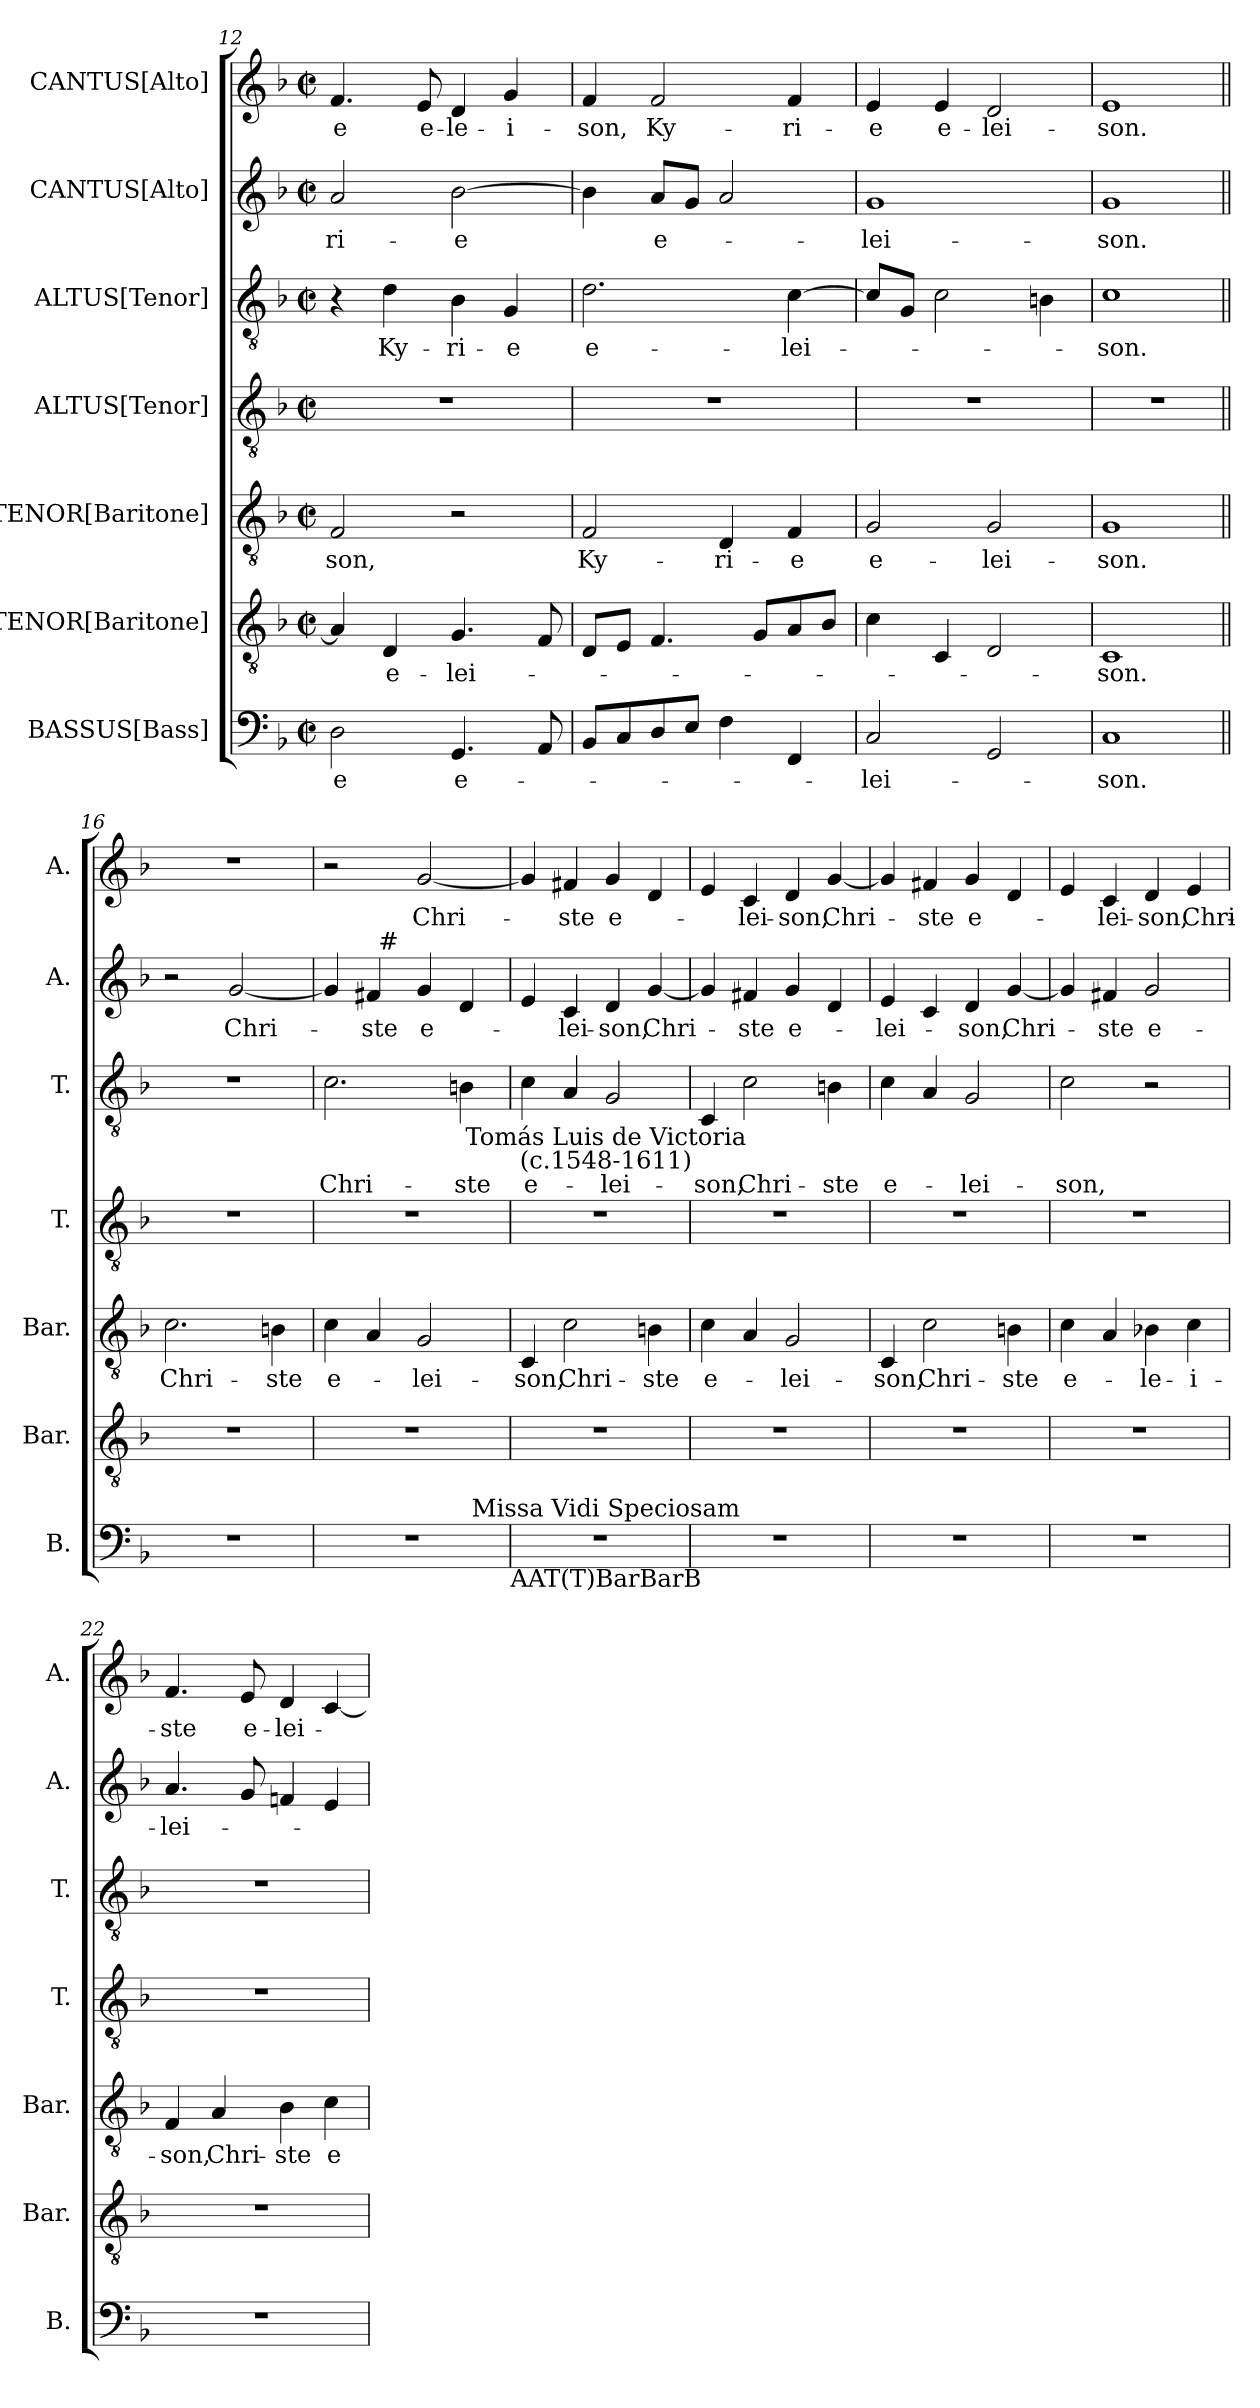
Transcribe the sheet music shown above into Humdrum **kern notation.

**kern	**text	**kern	**text	**kern	**text	**kern	**kern	**text	**kern	**text	**kern	**text
*part7	*part7	*part6	*part6	*part5	*part5	*part4	*part3	*part3	*part2	*part2	*part1	*part1
*staff7	*staff7	*staff6	*staff6	*staff5	*staff5	*staff4	*staff3	*staff3	*staff2	*staff2	*staff1	*staff1
*I"BASSUS[Bass]	*	*I"TENOR[Baritone]	*	*I"TENOR[Baritone]	*	*I"ALTUS[Tenor]	*I"ALTUS[Tenor]	*	*I"CANTUS[Alto]	*	*I"CANTUS[Alto]	*
*I'B.	*	*I'Bar.	*	*I'Bar.	*	*I'T.	*I'T.	*	*I'A.	*	*I'A.	*
*clefF4	*	*clefGv2	*	*clefGv2	*	*clefGv2	*clefGv2	*	*clefG2	*	*clefG2	*
*	*	*ITrd7c12	*	*ITrd7c12	*	*ITrd7c12	*ITrd7c12	*	*	*	*	*
*k[b-]	*	*k[b-]	*	*k[b-]	*	*k[b-]	*k[b-]	*	*k[b-]	*	*k[b-]	*
*F:	*	*F:	*	*F:	*	*F:	*F:	*	*F:	*	*F:	*
*M2/2	*	*M2/2	*	*M2/2	*	*M2/2	*M2/2	*	*M2/2	*	*M2/2	*
*met(c|)	*	*met(c|)	*	*met(c|)	*	*met(c|)	*met(c|)	*	*met(c|)	*	*met(c|)	*
=12	=12	=12	=12	=12	=12	=12	=12	=12	=12	=12	=12	=12
!	!LO:LY:b	!	!	!	!LO:LY:b	!	!	!	!	!LO:LY:b	!	!LO:LY:b
2D\	-e	4AA/]	.	2FF/	-son,	1r	4r	.	2a/	-ri-	4.f/	-e
!	!	!	!LO:LY:b	!	!	!	!	!LO:LY:b	!	!	!	!
.	.	4DD/	e-	.	.	.	4D\	Ky-	.	.	.	.
!	!	!	!	!	!	!	!	!	!	!	!	!LO:LY:b
.	.	.	.	.	.	.	.	.	.	.	8e/	e-
!	!LO:LY:b	!	!LO:LY:b	!	!	!	!	!LO:LY:b	!	!LO:LY:b	!	!LO:LY:b
4.GG/	e-	4.GG/	-lei-	2r	.	.	4BB-\	-ri-	[>2b-\	-e	4d/	-le-
!	!	!	!	!	!	!	!	!LO:LY:b	!	!	!	!LO:LY:b
.	.	.	.	.	.	.	4GG/	-e	.	.	4g/	-i-
8AA/	.	8FF/	.	.	.	.	.	.	.	.	.	.
=13	=13	=13	=13	=13	=13	=13	=13	=13	=13	=13	=13	=13
!	!	!	!	!	!LO:LY:b	!	!	!LO:LY:b	!	!	!	!LO:LY:b
8BB-/L	.	8DD/L	.	2FF/	Ky-	1r	2.D\	e-	4b-\]	.	4f/	-son,
8C/	.	8EE/J	.	.	.	.	.	.	.	.	.	.
!	!	!	!	!	!	!	!	!	!	!LO:LY:b	!	!LO:LY:b
8D/	.	4.FF/	.	.	.	.	.	.	8a/L	e-	2f/	Ky-
8E/J	.	.	.	.	.	.	.	.	8g/J	.	.	.
!	!	!	!	!	!LO:LY:b	!	!	!	!	!	!	!
4F\	.	.	.	4DD/	-ri-	.	.	.	2a/	.	.	.
.	.	8GG/L	.	.	.	.	.	.	.	.	.	.
!	!	!	!	!	!LO:LY:b	!	!	!LO:LY:b	!	!	!	!LO:LY:b
4FF/	.	8AA/	.	4FF/	-e	.	[>4C\	-lei-	.	.	4f/	-ri-
.	.	8BB-/J	.	.	.	.	.	.	.	.	.	.
=14	=14	=14	=14	=14	=14	=14	=14	=14	=14	=14	=14	=14
!	!LO:LY:b	!	!	!	!LO:LY:b	!	!	!	!	!LO:LY:b	!	!LO:LY:b
2C/	-lei-	4C\	.	2GG/	e-	1r	8C/L]	.	1g	-lei-	4e/	-e
.	.	.	.	.	.	.	8GG/J	.	.	.	.	.
!	!	!	!	!	!	!	!	!	!	!	!	!LO:LY:b
.	.	4CC/	.	.	.	.	2C\	.	.	.	4e/	e-
!	!	!	!	!	!LO:LY:b	!	!	!	!	!	!	!LO:LY:b
2GG/	.	2DD/	.	2GG/	-lei-	.	.	.	.	.	2d/	-lei-
.	.	.	.	.	.	.	4BBn\	.	.	.	.	.
=15	=15	=15	=15	=15	=15	=15	=15	=15	=15	=15	=15	=15
!	!LO:LY:b	!	!LO:LY:b	!	!LO:LY:b	!	!	!LO:LY:b	!	!LO:LY:b	!	!LO:LY:b
1C	-son.	1CC	-son.	1GG	-son.	1r	1C	-son.	1g	-son.	1e	-son.
!!LO:PB:g=z
=16||	=16||	=16||	=16||	=16||	=16||	=16||	=16||	=16||	=16||	=16||	=16||	=16||
!	!	!	!	!	!LO:LY:b	!	!	!	!	!	!	!
1r	.	1r	.	2.C\	Chri-	1r	1r	.	2r	.	1r	.
!	!	!	!	!	!	!	!	!	!	!LO:LY:b	!	!
.	.	.	.	.	.	.	.	.	[<2g/	Chri-	.	.
!	!	!	!	!	!LO:LY:b	!	!	!	!	!	!	!
.	.	.	.	4BBn\	-ste	.	.	.	.	.	.	.
=17	=17	=17	=17	=17	=17	=17	=17	=17	=17	=17	=17	=17
!	!	!	!	!	!LO:LY:b	!	!	!LO:LY:b	!	!	!	!
*	*	*	*	*	*	*	*	*	*^	*	*	*
1r	.	1r	.	4C\	e-	1r	2.C\	Chri-	4g/]	4ryy	.	2r	.
!	!	!	!	!	!	!	!	!	!	!	!LO:LY:b	!	!
.	.	.	.	4AA/	.	.	.	.	4f#/	32ryy	-ste	.	.
!	!	!	!	!	!	!	!	!	!	!LO:TX:a:t=#	!	!	!
.	.	.	.	.	.	.	.	.	.	2ryy	.	.	.
!	!	!	!	!	!LO:LY:b	!	!	!	!	!	!LO:LY:b	!	!LO:LY:b
.	.	.	.	2GG/	-lei-	.	.	.	4g/	.	e-	[<2g/	Chri-
!	!	!	!	!	!	!	!	!LO:LY:b	!	!	!	!	!
.	.	.	.	.	.	.	4BBn\	-ste	4d/	.	.	.	.
.	.	.	.	.	.	.	.	.	.	8..ryy	.	.	.
=18	=18	=18	=18	=18	=18	=18	=18	=18	=18	=18	=18	=18	=18
!	!	!	!	!	!LO:LY:b	!	!	!LO:LY:b	!	!	!	!	!
*^	*	*	*	*	*	*	*	*	*v	*v	*	*	*
1r	2ryy	.	1r	.	4CC/	-son,	1r	4C\	e-	4e/	.	4g/]	.
!	!	!	!	!	!	!LO:LY:b	!	!	!	!	!LO:LY:b	!	!LO:LY:b
.	.	.	.	.	2C\	Chri-	.	4AA/	.	4c/	-lei-	4f#X/	-ste
!	!	!	!	!	!	!	!	!LO:TX:b:cj:t=Tomás Luis de Victoria\n(c.1548-1611)	!	!	!	!	!
!	!LO:TX:a:cj:t=Missa Vidi Speciosam	!	!	!	!	!	!	!	!	!	!	!	!
!	!LO:TX:b:cj:t=AAT(T)BarBarB	!	!	!	!	!	!	!	!	!	!	!	!
!	!	!	!	!	!	!	!	!	!LO:LY:b	!	!LO:LY:b	!	!LO:LY:b
.	2ryy	.	.	.	.	.	.	2GG/	-lei-	4d/	-son,	4g/	e-
!	!	!	!	!	!	!LO:LY:b	!	!	!	!	!LO:LY:b	!	!
.	.	.	.	.	4BBn\	-ste	.	.	.	[<4g/	Chri-	4d/	.
=19	=19	=19	=19	=19	=19	=19	=19	=19	=19	=19	=19	=19	=19
!	!	!	!	!	!	!LO:LY:b	!	!	!LO:LY:b	!	!	!	!
*v	*v	*	*	*	*	*	*	*	*	*	*	*	*
1r	.	1r	.	4C\	e-	1r	4CC/	-son,	4g/]	.	4e/	.
!	!	!	!	!	!	!	!	!LO:LY:b	!	!LO:LY:b	!	!LO:LY:b
.	.	.	.	4AA/	.	.	2C\	Chri-	4f#X/	-ste	4c/	-lei-
!	!	!	!	!	!LO:LY:b	!	!	!	!	!LO:LY:b	!	!LO:LY:b
.	.	.	.	2GG/	-lei-	.	.	.	4g/	e-	4d/	-son,
!	!	!	!	!	!	!	!	!LO:LY:b	!	!	!	!LO:LY:b
.	.	.	.	.	.	.	4BBn\	-ste	4d/	.	[<4g/	Chri-
=20	=20	=20	=20	=20	=20	=20	=20	=20	=20	=20	=20	=20
!	!	!	!	!	!LO:LY:b	!	!	!LO:LY:b	!	!LO:LY:b	!	!
1r	.	1r	.	4CC/	-son,	1r	4C\	e-	4e/	-lei-	4g/]	.
!	!	!	!	!	!LO:LY:b	!	!	!	!	!	!	!LO:LY:b
.	.	.	.	2C\	Chri-	.	4AA/	.	4c/	.	4f#X/	-ste
!	!	!	!	!	!	!	!	!LO:LY:b	!	!LO:LY:b	!	!LO:LY:b
.	.	.	.	.	.	.	2GG/	-lei-	4d/	-son,	4g/	e-
!	!	!	!	!	!LO:LY:b	!	!	!	!	!LO:LY:b	!	!
.	.	.	.	4BBn\	-ste	.	.	.	[<4g/	Chri-	4d/	.
!!LO:LB:g=z
=21	=21	=21	=21	=21	=21	=21	=21	=21	=21	=21	=21	=21
!	!	!	!	!	!LO:LY:b	!	!	!LO:LY:b	!	!	!	!
1r	.	1r	.	4C\	e-	1r	2C\	-son,	4g/]	.	4e/	.
!	!	!	!	!	!	!	!	!	!	!LO:LY:b	!	!LO:LY:b
.	.	.	.	4AA/	.	.	.	.	4f#X/	-ste	4c/	-lei-
!	!	!	!	!	!LO:LY:b	!	!	!	!	!LO:LY:b	!	!LO:LY:b
.	.	.	.	4BB-X\	-le-	.	2r	.	2g/	e-	4d/	-son,
!	!	!	!	!	!LO:LY:b	!	!	!	!	!	!	!LO:LY:b
.	.	.	.	4C\	-i-	.	.	.	.	.	4e/	Chri-
=22	=22	=22	=22	=22	=22	=22	=22	=22	=22	=22	=22	=22
!	!	!	!	!	!LO:LY:b	!	!	!	!	!LO:LY:b	!	!LO:LY:b
1r	.	1r	.	4FF/	-son,	1r	1r	.	4.a/	-lei-	4.f/	-ste
!	!	!	!	!	!LO:LY:b	!	!	!	!	!	!	!
.	.	.	.	4AA/	Chri-	.	.	.	.	.	.	.
!	!	!	!	!	!	!	!	!	!	!	!	!LO:LY:b
.	.	.	.	.	.	.	.	.	8g/	.	8e/	e-
!	!	!	!	!	!LO:LY:b	!	!	!	!	!	!	!LO:LY:b
.	.	.	.	4BB-\	-ste	.	.	.	4fn/	.	4d/	-lei-
!	!	!	!	!	!LO:LY:b	!	!	!	!	!	!	!
.	.	.	.	4C\	e-	.	.	.	4e/	.	[<4c/	.
=	=	=	=	=	=	=	=	=	=	=	=	=
*-	*-	*-	*-	*-	*-	*-	*-	*-	*-	*-	*-	*-
